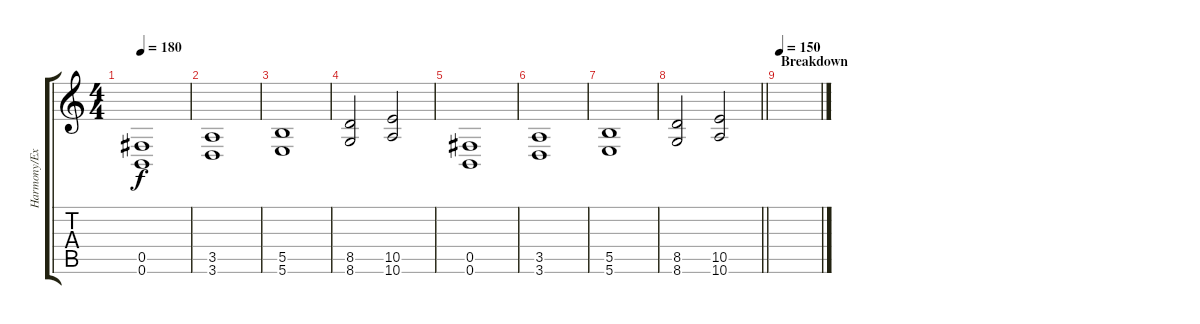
\track ("Harmony/Extra Guitar" "Harmony/Ex") {instrument distortionguitar}
\staff {score tabs}
\tuning (Db4 Ab3 E3 B2 Gb2 B1) {hide}
\ts (4 4)
\tempo 180
\clef g2
\ks c
(0.5 0.6).1{dy f volume 8} |
(3.5 3.6).1 |
(5.5 5.6).1 |
(8.5 8.6).2 (10.5 10.6).2 |
(0.5 0.6).1 |
(3.5 3.6).1 |
(5.5 5.6).1 |
\barLineRight lightlight
(8.5 8.6).2 (10.5 10.6).2 |
\section ("" "Breakdown")
\tempo 150
